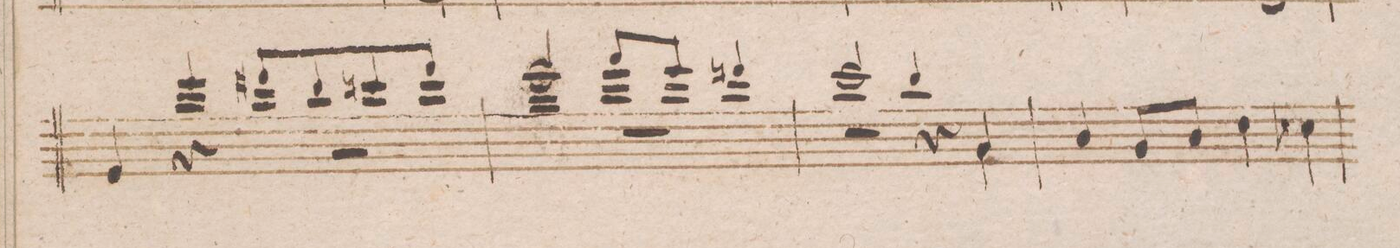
**kern	**dynam
*I"Violoncello et Baſso.	*
*clefF4	*
*k[b-]	*
*met(c)	*
*M4/4	*
*^	*
4GG/	4ryyyy	.
4g/	4r	.
8f#X/L	2r	.
8d/	.	.
8en/	.	.
8f#/J	.	.
=245	=245	=245
2g/	1r	.
8a/L	.	.
8g/J	.	.
4fn/	.	.
=246	=246	=246
2e/	2r	.
4d/	4r	.
4BB-/	4BB-\	.
*v	*v	*
=247	=247
4D/	.
8BB-/L	.
8D/J	.
4F\	.
4E-X\	.
=248	=248
*-	*-
